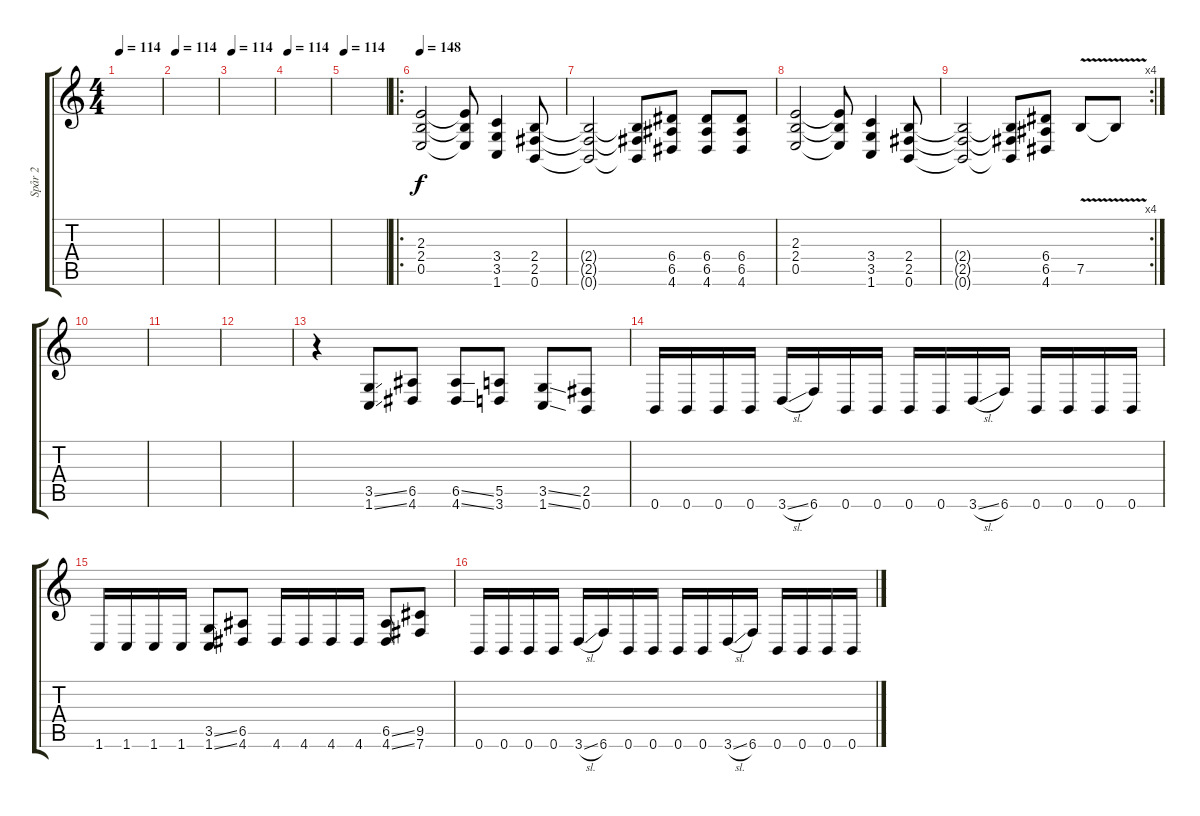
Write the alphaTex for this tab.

\track ("Spår 2" "Spår 2") {instrument distortionguitar}
\staff {score tabs}
\tuning (B3 Gb3 D3 A2 E2 B1) {hide}
\ts (4 4)
\tempo 114
\clef g2
\ks c
|
\tempo 114
|
\tempo 114
|
\tempo 114
|
\tempo 114
|
\ro
\tempo 148
(2.3 2.4 0.5).2 (2.3{t} 2.4{t} 0.5{t}).8 (3.4 3.5 1.6).4 (2.4 2.5 0.6).8 |
(2.4{t} 2.5{t} 0.6{t}).2 (2.4{t} 2.5{t} 0.6{t}).8 (6.4 6.5 4.6).8 (6.4 6.5 4.6).8 (6.4 6.5 4.6).8 |
(2.3 2.4 0.5).2 (2.3{t} 2.4{t} 0.5{t}).8 (3.4 3.5 1.6).4 (2.4 2.5 0.6).8 |
\rc 4
(2.4{t} 2.5{t} 0.6{t}).2 (2.4{t} 2.5{t} 0.6{t}).8 (6.4 6.5 4.6).8 7.5{v}.8 7.5{t}.8 |
|
|
|
r.4 (3.5{ss} 1.6{ss}).8 (6.5 4.6).8 (6.5{ss} 4.6{ss}).8 (5.5 3.6).8 (3.5{ss} 1.6{ss}).8 (2.5 0.6).8 |
0.6.16 0.6.16 0.6.16 0.6.16 3.6{sl}.16 6.6.16 0.6.16 0.6.16 0.6.16 0.6.16 3.6{sl}.16 6.6.16 0.6.16 0.6.16 0.6.16 0.6.16 |
1.6.16 1.6.16 1.6.16 1.6.16 (3.5{ss} 1.6{ss}).8 (6.5 4.6).8 4.6.16 4.6.16 4.6.16 4.6.16 (6.5{ss} 4.6{ss}).8 (9.5 7.6).8 |
0.6.16 0.6.16 0.6.16 0.6.16 3.6{sl}.16 6.6.16 0.6.16 0.6.16 0.6.16 0.6.16 3.6{sl}.16 6.6.16 0.6.16 0.6.16 0.6.16 0.6.16
